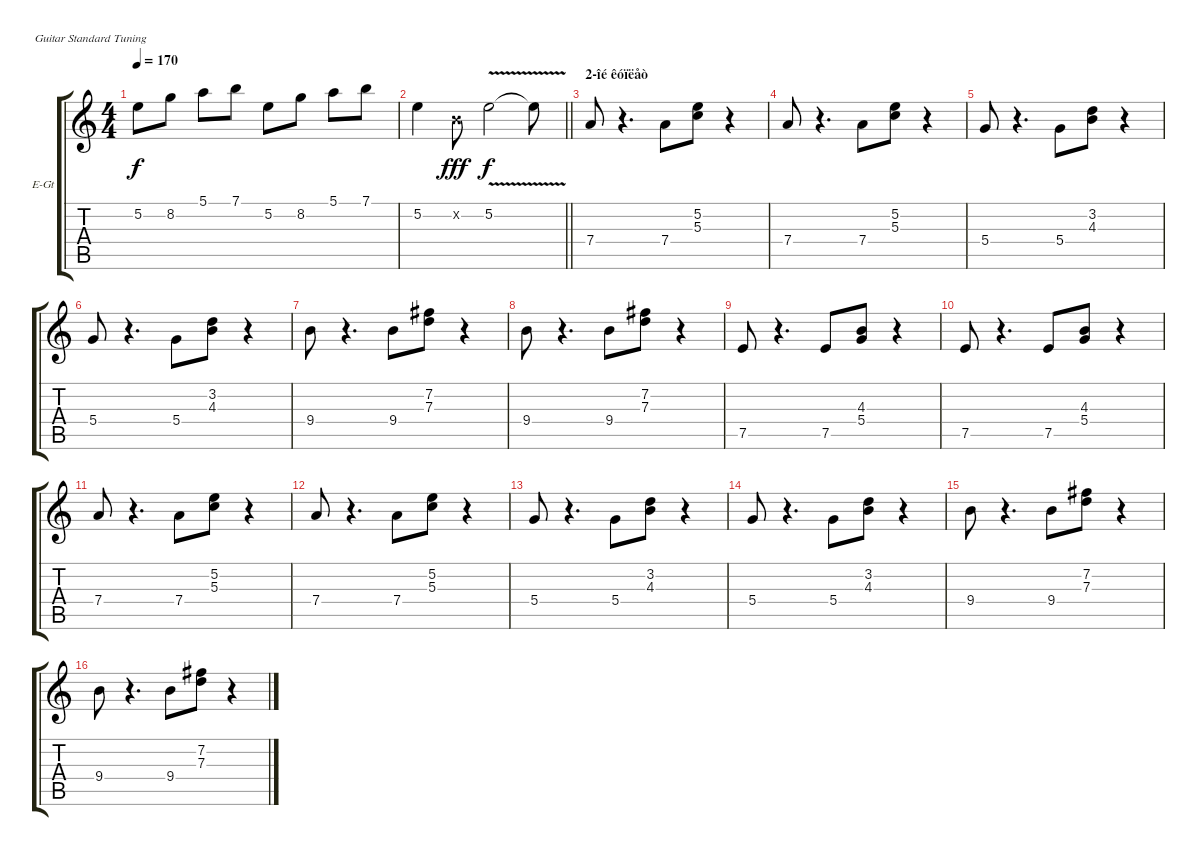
\bracketExtendMode groupsimilarinstruments
\firstSystemTrackNameOrientation horizontal
\otherSystemsTrackNameOrientation horizontal
\track ("Þðèé Êàñïàðÿí" "E-Gt") {solo instrument electricguitarmuted}
\staff {score tabs}
\tuning (E4 B3 G3 D3 A2 E2)
\ts (4 4)
\tempo 170
\clef g2
\ks c
5.2.8{dy f} 8.2.8 5.1.8 7.1.8 5.2.8 8.2.8 5.1.8 7.1.8 |
\barLineRight lightlight
5.2.4 0.2{x}.8{dy fff} 5.2{v}.2{dy f} 5.2{v t}.8 |
\section ("" "2-îé êóïëåò")
7.4.8 r.4{d} 7.4.8 (5.2 5.3).8 r.4 |
7.4.8 r.4{d} 7.4.8 (5.2 5.3).8 r.4 |
5.4.8 r.4{d} 5.4.8 (4.3 3.2).8 r.4 |
5.4.8 r.4{d} 5.4.8 (4.3 3.2).8 r.4 |
9.4.8 r.4{d} 9.4.8 (7.2 7.3).8 r.4 |
9.4.8 r.4{d} 9.4.8 (7.2 7.3).8 r.4 |
7.5.8 r.4{d} 7.5.8 (4.3 5.4).8 r.4 |
7.5.8 r.4{d} 7.5.8 (4.3 5.4).8 r.4 |
7.4.8 r.4{d} 7.4.8 (5.2 5.3).8 r.4 |
7.4.8 r.4{d} 7.4.8 (5.2 5.3).8 r.4 |
5.4.8 r.4{d} 5.4.8 (4.3 3.2).8 r.4 |
5.4.8 r.4{d} 5.4.8 (4.3 3.2).8 r.4 |
9.4.8 r.4{d} 9.4.8 (7.2 7.3).8 r.4 |
9.4.8 r.4{d} 9.4.8 (7.2 7.3).8 r.4
